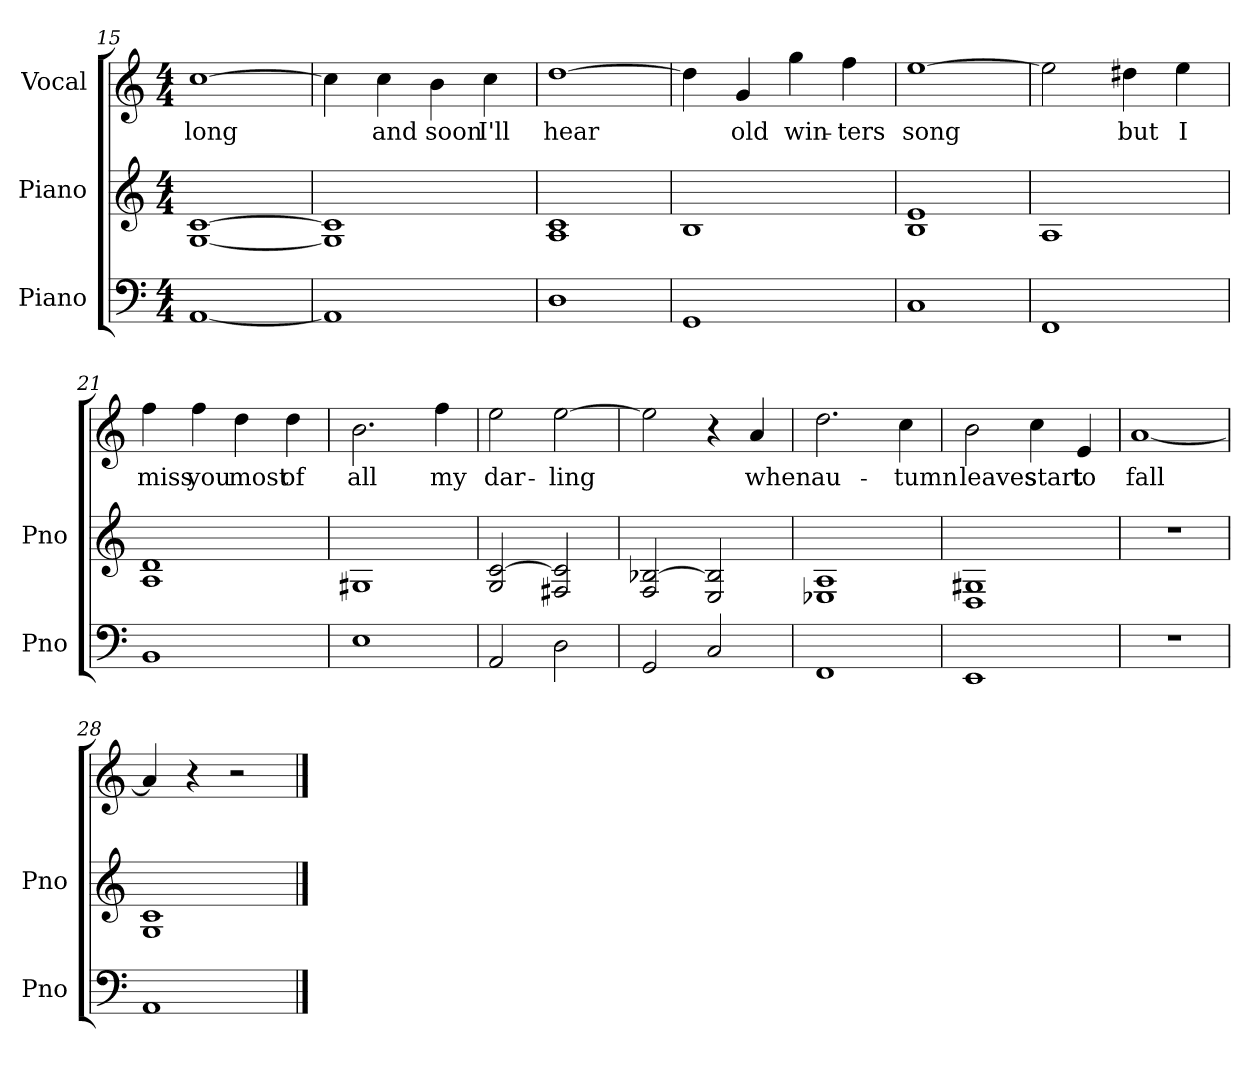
**kern	**kern	**kern	**text
*part3	*part2	*part1	*part1
*staff3	*staff2	*staff1	*staff1
*I"Piano	*I"Piano	*I"Vocal	*
*I'Pno	*I'Pno	*	*
*clefF4	*clefG2	*clefG2	*
*k[]	*k[]	*k[]	*
*M4/4	*M4/4	*M4/4	*
=15	=15	=15	=15
!	!	!	!LO:LY:b
[1AA	[1G [1c	[1cc	long
=16	=16	=16	=16
1AA]	1G] 1c]	4cc\]	.
!	!	!	!LO:LY:b
.	.	4cc\	and
!	!	!	!LO:LY:b
.	.	4b\	soon
!	!	!	!LO:LY:b
.	.	4cc\	I'll
=17	=17	=17	=17
!	!	!	!LO:LY:b
1D	1A 1c	[1dd	hear
=18	=18	=18	=18
1GG	1B	4dd\]	.
!	!	!	!LO:LY:b
.	.	4g/	old
!	!	!	!LO:LY:b
.	.	4gg\	win-
!	!	!	!LO:LY:b
.	.	4ff\	-ters
=19	=19	=19	=19
!	!	!	!LO:LY:b
1C	1B 1e	[1ee	song
=20	=20	=20	=20
1FF	1A	2ee\]	.
!	!	!	!LO:LY:b
.	.	4dd#X\	but
!	!	!	!LO:LY:b
.	.	4ee\	I
!!LO:LB:g=z
=21	=21	=21	=21
!	!	!	!LO:LY:b
1BB	1A 1d	4ff\	miss
!	!	!	!LO:LY:b
.	.	4ff\	you
!	!	!	!LO:LY:b
.	.	4dd\	most
!	!	!	!LO:LY:b
.	.	4dd\	of
=22	=22	=22	=22
!	!	!	!LO:LY:b
1E	1G#X	2.b\	all
!	!	!	!LO:LY:b
.	.	4ff\	my
=23	=23	=23	=23
!	!	!	!LO:LY:b
2AA/	2G/ [2c/	2ee\	dar-
!	!	!	!LO:LY:b
2D\	2F#X/ 2c/]	[2ee\	-ling
=24	=24	=24	=24
2GG/	2F/ [2B-X/	2ee\]	.
2C/	2E/ 2B-/]	4r	.
!	!	!	!LO:LY:b
.	.	4a/	when
=25	=25	=25	=25
!	!	!	!LO:LY:b
1FF	1E-X 1A	2.dd\	au-
!	!	!	!LO:LY:b
.	.	4cc\	-tumn
=26	=26	=26	=26
!	!	!	!LO:LY:b
1EE	1D 1G#X	2b\	leaves
!	!	!	!LO:LY:b
.	.	4cc\	start
!	!	!	!LO:LY:b
.	.	4e/	to
=27	=27	=27	=27
!	!	!	!LO:LY:b
1r	1r	[1a	fall
=28	=28	=28	=28
1AA	1G 1c	4a/]	.
.	.	4r	.
.	.	2r	.
==	==	==	==
*-	*-	*-	*-
